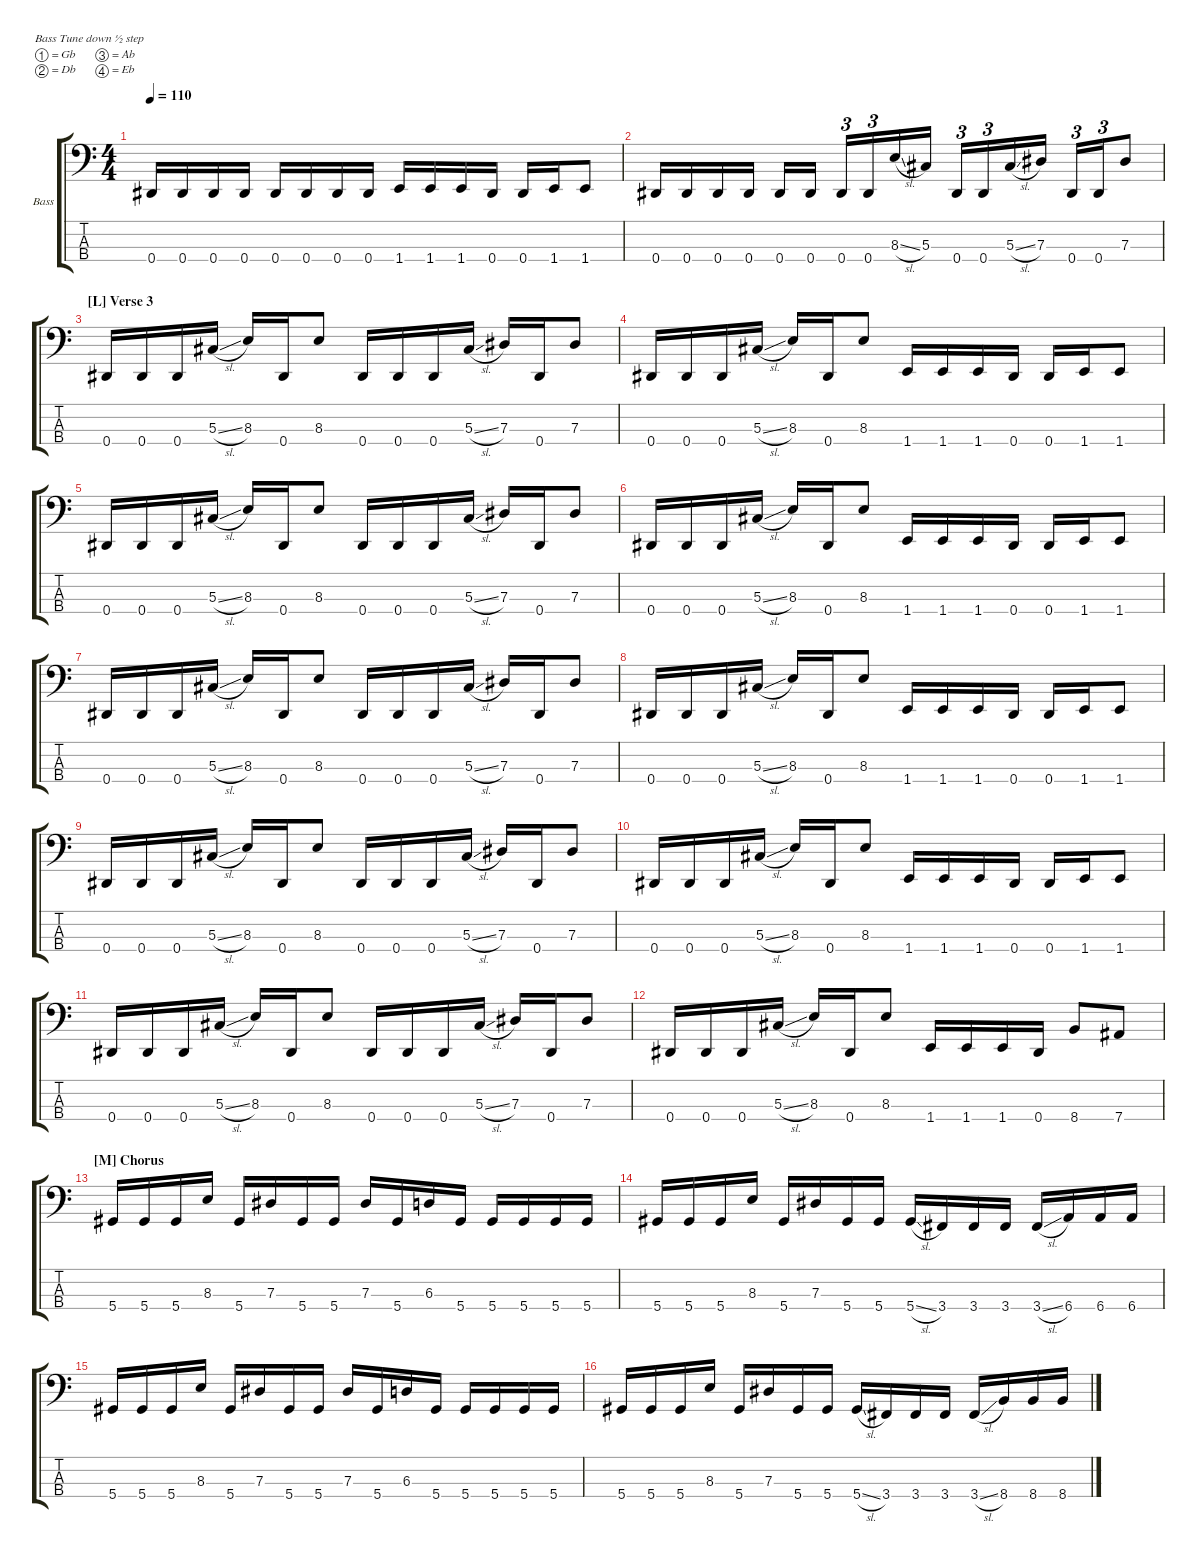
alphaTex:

\hideDynamics
\bracketExtendMode groupsimilarinstruments
\firstSystemTrackNameOrientation horizontal
\otherSystemsTrackNameOrientation horizontal
\track ("José J. Izquierdo - Bass" "Bass") {instrument electricbassfinger}
\staff {score tabs}
\tuning (Gb2 Db2 Ab1 Eb1)
\ts (4 4)
\tempo 110
\clef f4
\ks c
0.4.16{dy mf} 0.4.16 0.4.16{beam merge} 0.4.16{beam split} 0.4.16{beam merge} 0.4.16 0.4.16 0.4.16 1.4.16{beam merge} 1.4.16 1.4.16 0.4.16 0.4.16 1.4.16 1.4.8{beam merge} |
0.4.16 0.4.16 0.4.16 0.4.16 0.4.16 0.4.16 0.4.16{tu (3 2) beam merge} 0.4.16{tu (3 2) beam merge} 8.3{sl}.16{beam merge} 5.3.16 0.4.16{tu (3 2) beam merge} 0.4.16{tu (3 2) beam merge} 5.3{sl}.16{beam merge} 7.3.16 0.4.16{tu (3 2) beam merge} 0.4.16{tu (3 2) beam merge} 7.3.8 |
\section ("L" "Verse 3")
0.4.16 0.4.16 0.4.16 5.3{sl}.16 8.3.16 0.4.16 8.3.8 0.4.16 0.4.16 0.4.16 5.3{sl}.16 7.3.16 0.4.16 7.3.8 |
0.4.16 0.4.16 0.4.16 5.3{sl}.16 8.3.16 0.4.16 8.3.8 1.4.16 1.4.16 1.4.16 0.4.16 0.4.16 1.4.16 1.4.8 |
0.4.16 0.4.16 0.4.16 5.3{sl}.16 8.3.16 0.4.16 8.3.8 0.4.16 0.4.16 0.4.16 5.3{sl}.16 7.3.16 0.4.16 7.3.8 |
0.4.16 0.4.16 0.4.16 5.3{sl}.16 8.3.16 0.4.16 8.3.8 1.4.16 1.4.16 1.4.16 0.4.16 0.4.16 1.4.16 1.4.8 |
0.4.16 0.4.16 0.4.16 5.3{sl}.16 8.3.16 0.4.16 8.3.8 0.4.16 0.4.16 0.4.16 5.3{sl}.16 7.3.16 0.4.16 7.3.8 |
0.4.16 0.4.16 0.4.16 5.3{sl}.16 8.3.16 0.4.16 8.3.8 1.4.16 1.4.16 1.4.16 0.4.16 0.4.16 1.4.16 1.4.8 |
0.4.16 0.4.16 0.4.16 5.3{sl}.16 8.3.16 0.4.16 8.3.8 0.4.16 0.4.16 0.4.16 5.3{sl}.16 7.3.16 0.4.16 7.3.8 |
0.4.16 0.4.16 0.4.16 5.3{sl}.16 8.3.16 0.4.16 8.3.8 1.4.16 1.4.16 1.4.16 0.4.16 0.4.16 1.4.16 1.4.8 |
0.4.16 0.4.16 0.4.16 5.3{sl}.16 8.3.16 0.4.16 8.3.8 0.4.16 0.4.16 0.4.16 5.3{sl}.16 7.3.16 0.4.16 7.3.8 |
0.4.16 0.4.16 0.4.16 5.3{sl}.16 8.3.16 0.4.16 8.3.8 1.4.16 1.4.16 1.4.16 0.4.16 8.4.8 7.4.8 |
\section ("M" "Chorus")
5.4.16 5.4.16 5.4.16 8.3.16 5.4.16 7.3.16 5.4.16 5.4.16 7.3.16 5.4.16 6.3.16 5.4.16 5.4.16 5.4.16 5.4.16 5.4.16 |
5.4.16 5.4.16 5.4.16 8.3.16 5.4.16 7.3.16 5.4.16 5.4.16 5.4{sl}.16 3.4.16 3.4.16 3.4.16 3.4{sl}.16 6.4.16 6.4.16 6.4.16 |
5.4.16 5.4.16 5.4.16 8.3.16 5.4.16 7.3.16 5.4.16 5.4.16 7.3.16 5.4.16 6.3.16 5.4.16 5.4.16 5.4.16 5.4.16 5.4.16 |
5.4.16 5.4.16 5.4.16 8.3.16 5.4.16 7.3.16 5.4.16 5.4.16 5.4{sl}.16 3.4.16 3.4.16 3.4.16 3.4{sl}.16 8.4.16 8.4.16 8.4.16
